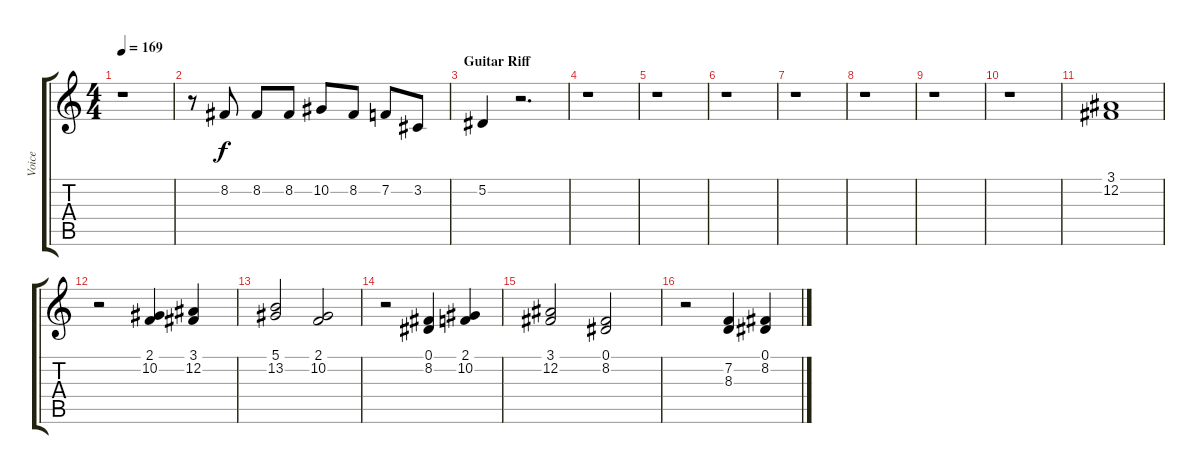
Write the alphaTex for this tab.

\track ("Voice" "Voice") {instrument lead6voice}
\staff {score tabs}
\tuning (Eb4 Bb3 Gb3 Db3 Ab2 Eb2) {hide}
\ts (4 4)
\tempo 169
\clef g2
\ks c
r.1{dy f} |
r.8 8.2.8 8.2.8 8.2.8 10.2.8 8.2.8 7.2.8 3.2.8 |
\section ("" "Guitar Riff")
5.2.4 r.2{d} |
r.1 |
r.1 |
r.1 |
r.1 |
r.1 |
r.1 |
r.1 |
(3.1 12.2).1 |
r.2 (2.1 10.2).4 (3.1 12.2).4 |
(5.1 13.2).2 (2.1 10.2).2 |
r.2 (0.1 8.2).4 (2.1 10.2).4 |
(3.1 12.2).2 (0.1 8.2).2 |
r.2 (7.2 8.3).4 (0.1 8.2).4
